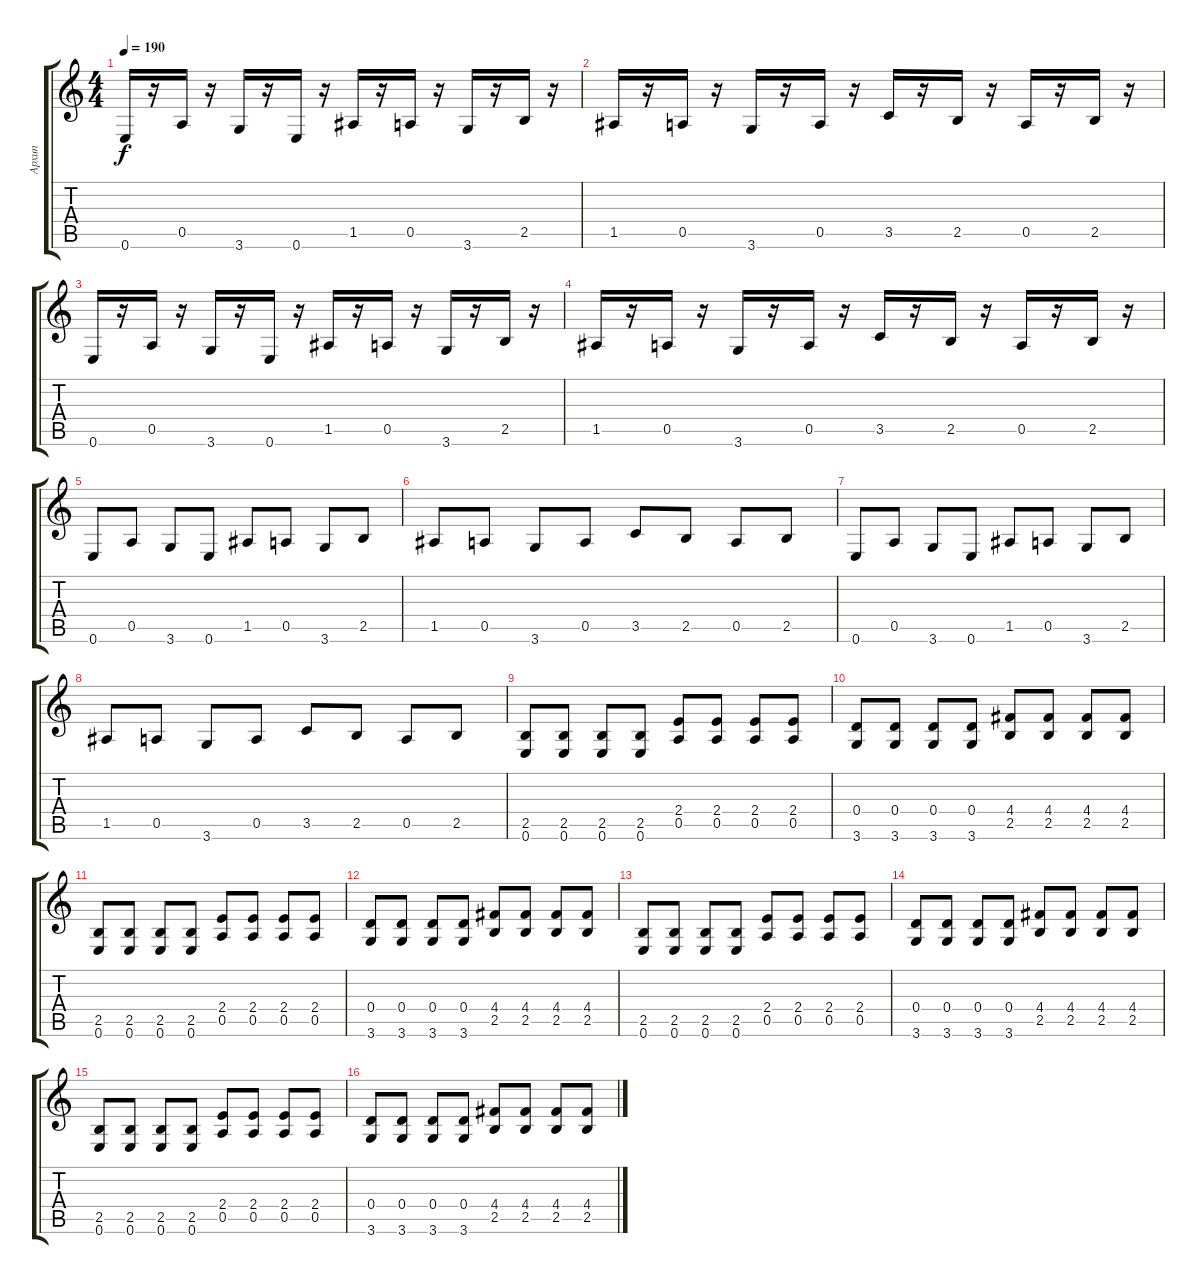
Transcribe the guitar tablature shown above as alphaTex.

\track ("Архип" "Архип") {instrument distortionguitar}
\staff {score tabs}
\tuning (E4 B3 G3 D3 A2 E2) {hide}
\ts (4 4)
\tempo 190
\clef g2
\ks c
0.6.16{dy f instrument distortionguitar} r.16 0.5.16 r.16 3.6.16 r.16 0.6.16 r.16 1.5.16 r.16 0.5.16 r.16 3.6.16 r.16 2.5.16 r.16 |
1.5.16 r.16 0.5.16 r.16 3.6.16 r.16 0.5.16 r.16 3.5.16 r.16 2.5.16 r.16 0.5.16 r.16 2.5.16 r.16 |
0.6.16 r.16 0.5.16 r.16 3.6.16 r.16 0.6.16 r.16 1.5.16 r.16 0.5.16 r.16 3.6.16 r.16 2.5.16 r.16 |
1.5.16 r.16 0.5.16 r.16 3.6.16 r.16 0.5.16 r.16 3.5.16 r.16 2.5.16 r.16 0.5.16 r.16 2.5.16 r.16 |
0.6.8 0.5.8 3.6.8 0.6.8 1.5.8 0.5.8 3.6.8 2.5.8 |
1.5.8 0.5.8 3.6.8 0.5.8 3.5.8 2.5.8 0.5.8 2.5.8 |
0.6.8 0.5.8 3.6.8 0.6.8 1.5.8 0.5.8 3.6.8 2.5.8 |
1.5.8 0.5.8 3.6.8 0.5.8 3.5.8 2.5.8 0.5.8 2.5.8 |
(2.5 0.6).8 (2.5 0.6).8 (2.5 0.6).8 (2.5 0.6).8 (2.4 0.5).8 (2.4 0.5).8 (2.4 0.5).8 (2.4 0.5).8 |
(0.4 3.6).8 (0.4 3.6).8 (0.4 3.6).8 (0.4 3.6).8 (4.4 2.5).8 (4.4 2.5).8 (4.4 2.5).8 (4.4 2.5).8 |
(2.5 0.6).8 (2.5 0.6).8 (2.5 0.6).8 (2.5 0.6).8 (2.4 0.5).8 (2.4 0.5).8 (2.4 0.5).8 (2.4 0.5).8 |
(0.4 3.6).8 (0.4 3.6).8 (0.4 3.6).8 (0.4 3.6).8 (4.4 2.5).8 (4.4 2.5).8 (4.4 2.5).8 (4.4 2.5).8 |
(2.5 0.6).8 (2.5 0.6).8 (2.5 0.6).8 (2.5 0.6).8 (2.4 0.5).8 (2.4 0.5).8 (2.4 0.5).8 (2.4 0.5).8 |
(0.4 3.6).8 (0.4 3.6).8 (0.4 3.6).8 (0.4 3.6).8 (4.4 2.5).8 (4.4 2.5).8 (4.4 2.5).8 (4.4 2.5).8 |
(2.5 0.6).8 (2.5 0.6).8 (2.5 0.6).8 (2.5 0.6).8 (2.4 0.5).8 (2.4 0.5).8 (2.4 0.5).8 (2.4 0.5).8 |
(0.4 3.6).8 (0.4 3.6).8 (0.4 3.6).8 (0.4 3.6).8 (4.4 2.5).8 (4.4 2.5).8 (4.4 2.5).8 (4.4 2.5).8
